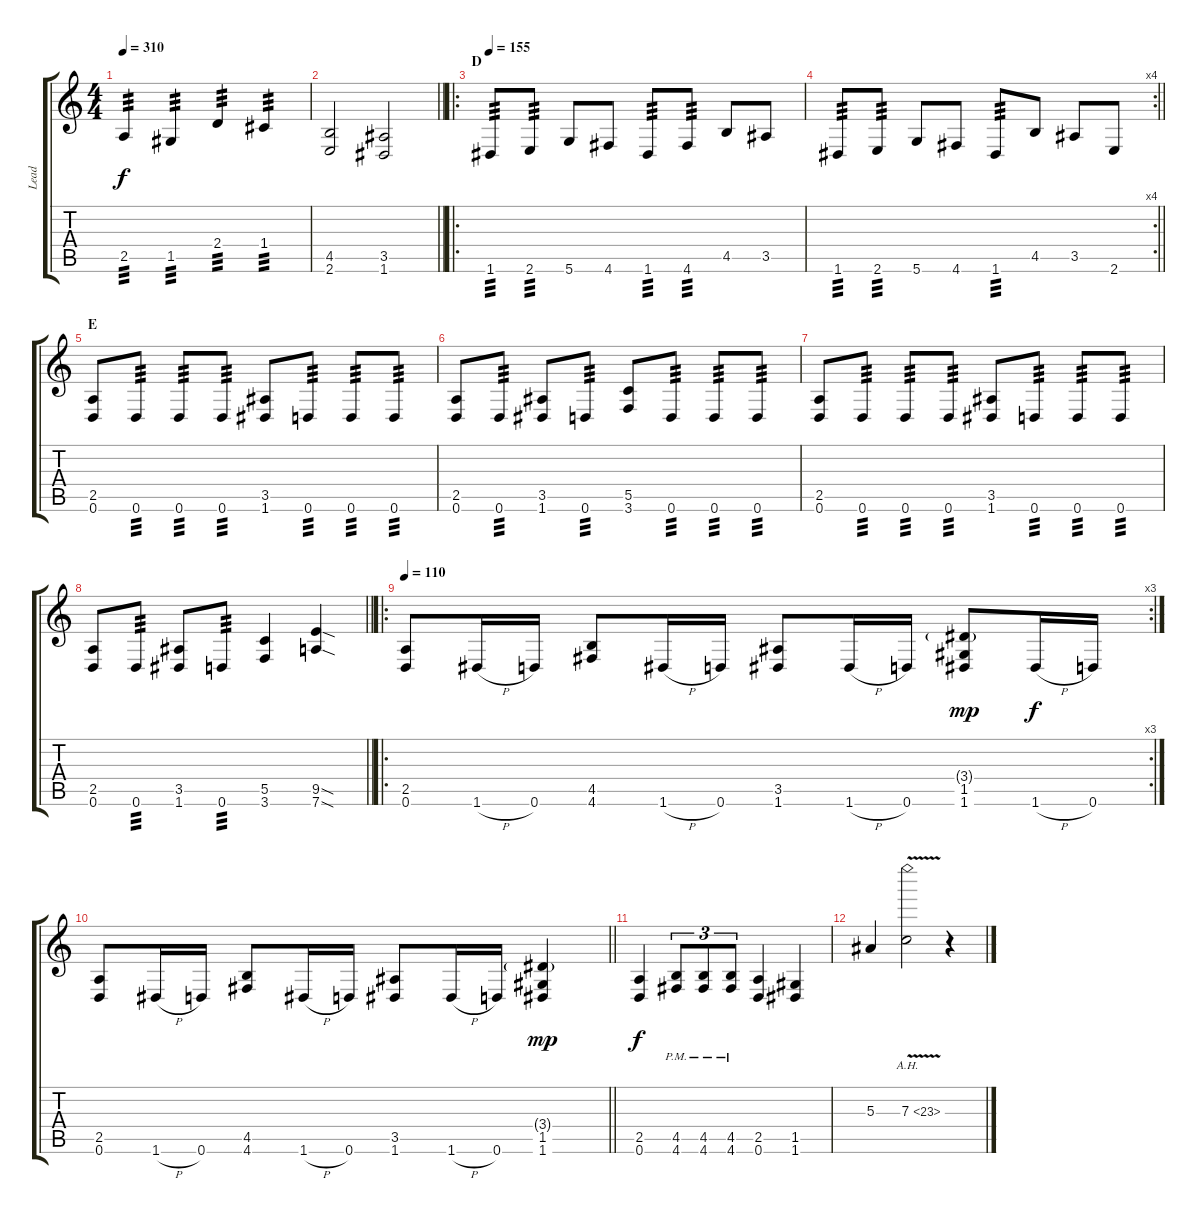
\track ("Lead" "Lead") {instrument distortionguitar}
\staff {score tabs}
\tuning (D4 A3 F3 C3 G2 D2) {hide}
\ts (4 4)
\tempo 310
\clef g2
\ks c
2.5.4{tp 3 dy f} 1.5.4{tp 3} 2.4.4{tp 3} 1.4.4{tp 3} |
\barLineRight lightlight
(4.5 2.6).2 (3.5 1.6).2 |
\ro
\section ("" "D")
\tempo 155
1.6.8{tp 3} 2.6.8{tp 3} 5.6.8 4.6.8 1.6.8{tp 3} 4.6.8{tp 3} 4.5.8 3.5.8 |
\rc 4
\barLineRight lightlight
1.6.8{tp 3} 2.6.8{tp 3} 5.6.8 4.6.8 1.6.8{tp 3} 4.5.8 3.5.8 2.6.8 |
\section ("" "E")
(2.5 0.6).8 0.6.8{tp 3} 0.6.8{tp 3} 0.6.8{tp 3} (3.5 1.6).8 0.6.8{tp 3} 0.6.8{tp 3} 0.6.8{tp 3} |
(2.5 0.6).8 0.6.8{tp 3} (3.5 1.6).8 0.6.8{tp 3} (5.5 3.6).8 0.6.8{tp 3} 0.6.8{tp 3} 0.6.8{tp 3} |
(2.5 0.6).8 0.6.8{tp 3} 0.6.8{tp 3} 0.6.8{tp 3} (3.5 1.6).8 0.6.8{tp 3} 0.6.8{tp 3} 0.6.8{tp 3} |
\barLineRight lightlight
(2.5 0.6).8 0.6.8{tp 3} (3.5 1.6).8 0.6.8{tp 3} (5.5 3.6).4 (9.5{sod} 7.6{sod}).4 |
\ro
\rc 3
\tempo 110
(2.5 0.6).8 1.6{h}.16 0.6.16 (4.5 4.6).8 1.6{h}.16 0.6.16 (3.5 1.6).8 1.6{h}.16 0.6.16 (3.4{g} 1.5 1.6).8{dy mp} 1.6{h}.16{dy f} 0.6.16 |
\barLineRight lightlight
(2.5 0.6).8 1.6{h}.16 0.6.16 (4.5 4.6).8 1.6{h}.16 0.6.16 (3.5 1.6).8 1.6{h}.16 0.6.16 (3.4{g} 1.5 1.6).4{dy mp} |
(2.5 0.6).4{dy f} (4.5{pm} 4.6{pm}).8{tu (3 2)} (4.5{pm} 4.6{pm}).8{tu (3 2)} (4.5{pm} 4.6{pm}).8{tu (3 2)} (2.5 0.6).4 (1.5 1.6).4 |
5.3.4 7.3{ah 16 v}.2 r.4
